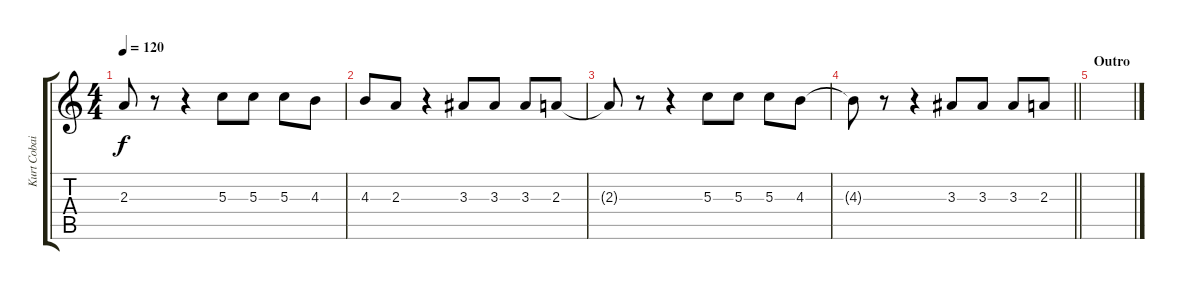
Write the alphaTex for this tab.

\track ("Kurt Cobain - Vocals" "Kurt Cobai") {instrument distortionguitar}
\staff {score tabs}
\tuning (E4 B3 G3 D3 A2 E2) {hide}
\ts (4 4)
\tempo 120
\clef g2
\ks c
2.3{t}.8{dy f} r.8 r.4 5.3.8 5.3.8 5.3.8 4.3.8 |
4.3.8 2.3.8 r.4 3.3.8 3.3.8 3.3.8 2.3.8 |
2.3{t}.8 r.8 r.4 5.3.8 5.3.8 5.3.8 4.3.8 |
\barLineRight lightlight
4.3{t}.8 r.8 r.4 3.3.8 3.3.8 3.3.8 2.3.8 |
\section ("" "Outro")
